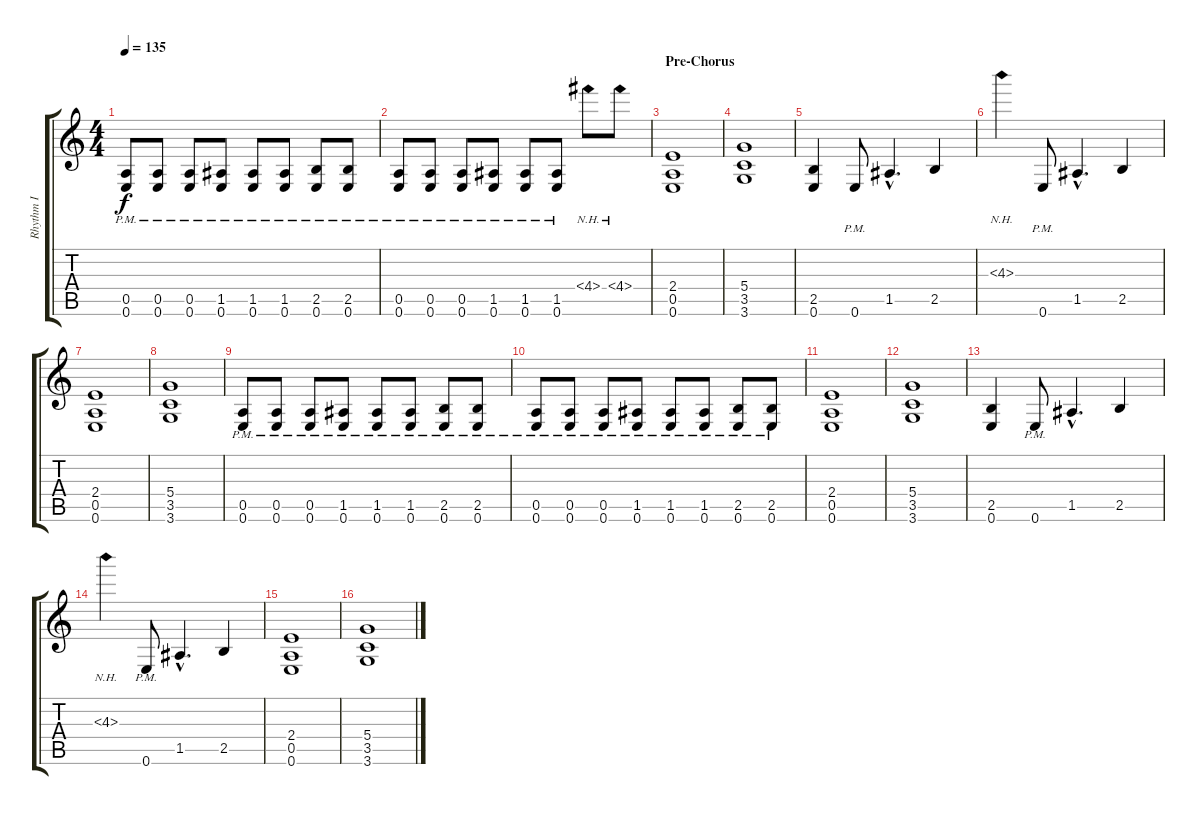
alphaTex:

\track ("Rhythm I" "Rhythm I") {instrument distortionguitar}
\staff {score tabs}
\tuning (E4 B3 G3 D3 A2 E2) {hide}
\ts (4 4)
\tempo 135
\clef g2
\ks c
(0.5{pm} 0.6{pm}).8{dy f} (0.5{pm} 0.6{pm}).8 (0.5{pm} 0.6{pm}).8 (1.5{pm} 0.6{pm}).8 (1.5{pm} 0.6{pm}).8 (1.5{pm} 0.6{pm}).8 (2.5{pm} 0.6{pm}).8 (2.5{pm} 0.6{pm}).8 |
(0.5{pm} 0.6{pm}).8 (0.5{pm} 0.6{pm}).8 (0.5{pm} 0.6{pm}).8 (1.5{pm} 0.6{pm}).8 (1.5{pm} 0.6{pm}).8 (1.5{pm} 0.6{pm}).8 4.4{nh}.8 4.4{nh}.8 |
\section ("" "Pre-Chorus")
(2.4 0.5 0.6).1 |
(5.4 3.5 3.6).1 |
(2.5 0.6).4 0.6{pm}.8 1.5{hac}.4{d} 2.5.4 |
4.3{nh}.4 0.6{pm}.8 1.5{hac}.4{d} 2.5.4 |
(2.4 0.5 0.6).1 |
(5.4 3.5 3.6).1 |
(0.5{pm} 0.6{pm}).8 (0.5{pm} 0.6{pm}).8 (0.5{pm} 0.6{pm}).8 (1.5{pm} 0.6{pm}).8 (1.5{pm} 0.6{pm}).8 (1.5{pm} 0.6{pm}).8 (2.5{pm} 0.6{pm}).8 (2.5{pm} 0.6{pm}).8 |
(0.5{pm} 0.6{pm}).8 (0.5{pm} 0.6{pm}).8 (0.5{pm} 0.6{pm}).8 (1.5{pm} 0.6{pm}).8 (1.5{pm} 0.6{pm}).8 (1.5{pm} 0.6{pm}).8 (2.5{pm} 0.6{pm}).8 (2.5{pm} 0.6{pm}).8 |
(2.4 0.5 0.6).1 |
(5.4 3.5 3.6).1 |
(2.5 0.6).4 0.6{pm}.8 1.5{hac}.4{d} 2.5.4 |
4.3{nh}.4 0.6{pm}.8 1.5{hac}.4{d} 2.5.4 |
(2.4 0.5 0.6).1 |
(5.4 3.5 3.6).1
